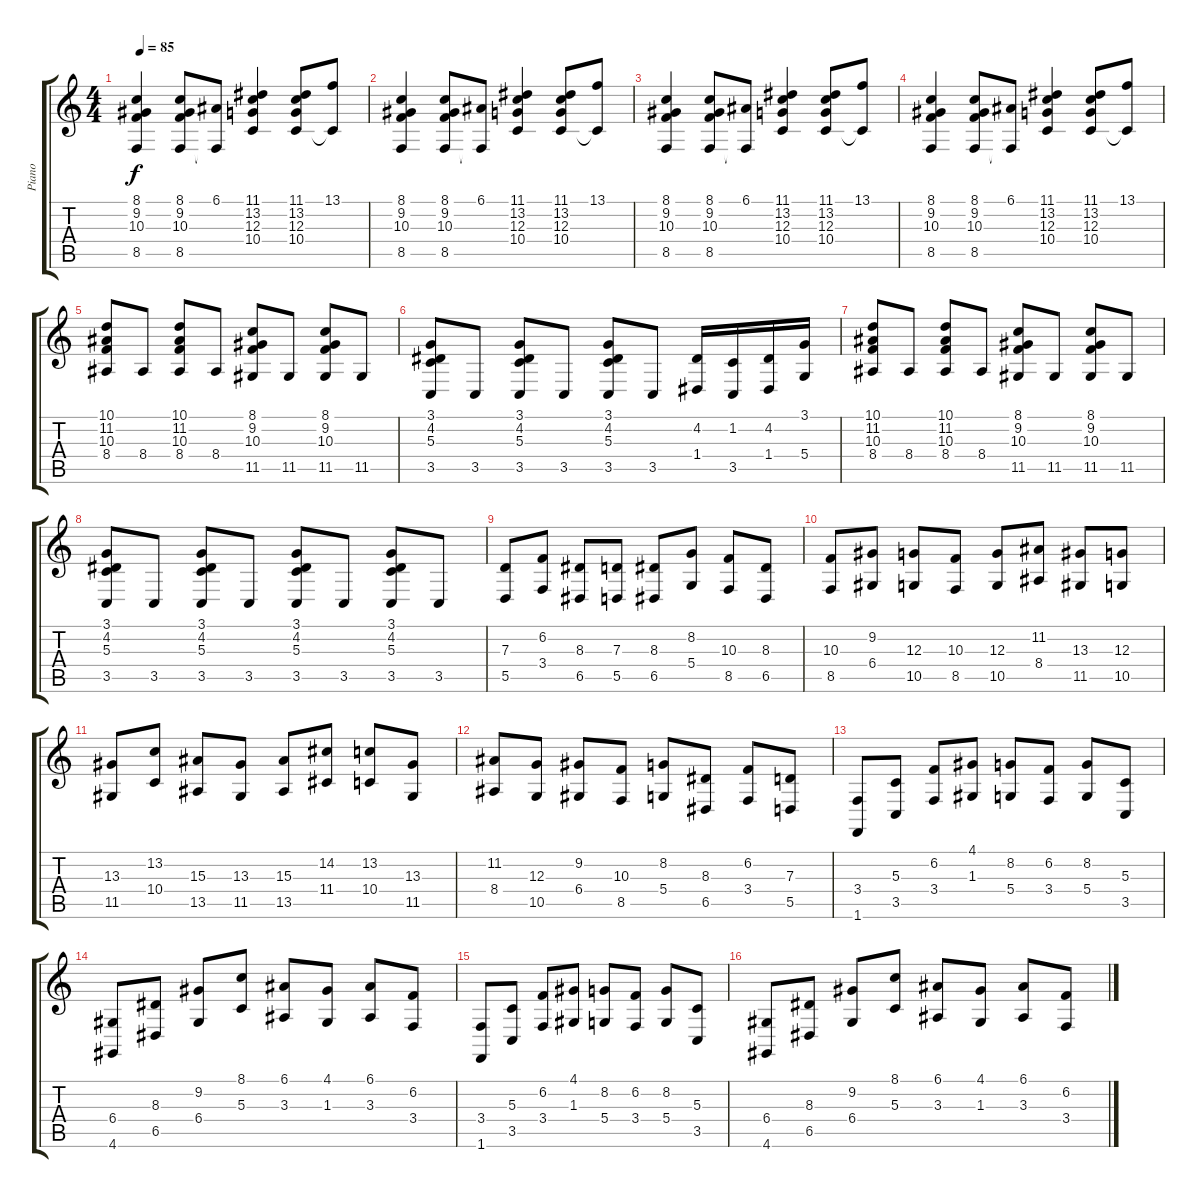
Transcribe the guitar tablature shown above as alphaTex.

\track ("Piano" "Piano") {instrument acousticgrandpiano}
\staff {score tabs}
\tuning (E4 B3 G3 D3 A2 E2) {hide}
\ts (4 4)
\tempo 85
\clef g2
\ks c
(8.1 9.2 10.3 8.5).4{dy f} (8.1 9.2 10.3 8.5).8 (6.1 8.5{t}).8 (11.1 13.2 12.3 10.4).4 (11.1 13.2 12.3 10.4).8 (13.1 10.4{t}).8 |
(8.1 9.2 10.3 8.5).4 (8.1 9.2 10.3 8.5).8 (6.1 8.5{t}).8 (11.1 13.2 12.3 10.4).4 (11.1 13.2 12.3 10.4).8 (13.1 10.4{t}).8 |
(8.1 9.2 10.3 8.5).4 (8.1 9.2 10.3 8.5).8 (6.1 8.5{t}).8 (11.1 13.2 12.3 10.4).4 (11.1 13.2 12.3 10.4).8 (13.1 10.4{t}).8 |
(8.1 9.2 10.3 8.5).4 (8.1 9.2 10.3 8.5).8 (6.1 8.5{t}).8 (11.1 13.2 12.3 10.4).4 (11.1 13.2 12.3 10.4).8 (13.1 10.4{t}).8 |
(10.1 11.2 10.3 8.4).8 8.4.8 (10.1 11.2 10.3 8.4).8 8.4.8 (8.1 9.2 10.3 11.5).8 11.5.8 (8.1 9.2 10.3 11.5).8 11.5.8 |
(3.1 4.2 5.3 3.5).8 3.5.8 (3.1 4.2 5.3 3.5).8 3.5.8 (3.1 4.2 5.3 3.5).8 3.5.8 (4.2 1.4).16 (1.2 3.5).16 (4.2 1.4).16 (3.1 5.4).16 |
(10.1 11.2 10.3 8.4).8 8.4.8 (10.1 11.2 10.3 8.4).8 8.4.8 (8.1 9.2 10.3 11.5).8 11.5.8 (8.1 9.2 10.3 11.5).8 11.5.8 |
(3.1 4.2 5.3 3.5).8 3.5.8 (3.1 4.2 5.3 3.5).8 3.5.8 (3.1 4.2 5.3 3.5).8 3.5.8 (3.1 4.2 5.3 3.5).8 3.5.8 |
(7.3 5.5).8 (6.2 3.4).8 (8.3 6.5).8 (7.3 5.5).8 (8.3 6.5).8 (8.2 5.4).8 (10.3 8.5).8 (8.3 6.5).8 |
(10.3 8.5).8 (9.2 6.4).8 (12.3 10.5).8 (10.3 8.5).8 (12.3 10.5).8 (11.2 8.4).8 (13.3 11.5).8 (12.3 10.5).8 |
(13.3 11.5).8 (13.2 10.4).8 (15.3 13.5).8 (13.3 11.5).8 (15.3 13.5).8 (14.2 11.4).8 (13.2 10.4).8 (13.3 11.5).8 |
(11.2 8.4).8 (12.3 10.5).8 (9.2 6.4).8 (10.3 8.5).8 (8.2 5.4).8 (8.3 6.5).8 (6.2 3.4).8 (7.3 5.5).8 |
(3.4 1.6).8 (5.3 3.5).8 (6.2 3.4).8 (4.1 1.3).8 (8.2 5.4).8 (6.2 3.4).8 (8.2 5.4).8 (5.3 3.5).8 |
(6.4 4.6).8 (8.3 6.5).8 (9.2 6.4).8 (8.1 5.3).8 (6.1 3.3).8 (4.1 1.3).8 (6.1 3.3).8 (6.2 3.4).8 |
(3.4 1.6).8 (5.3 3.5).8 (6.2 3.4).8 (4.1 1.3).8 (8.2 5.4).8 (6.2 3.4).8 (8.2 5.4).8 (5.3 3.5).8 |
(6.4 4.6).8 (8.3 6.5).8 (9.2 6.4).8 (8.1 5.3).8 (6.1 3.3).8 (4.1 1.3).8 (6.1 3.3).8 (6.2 3.4).8
